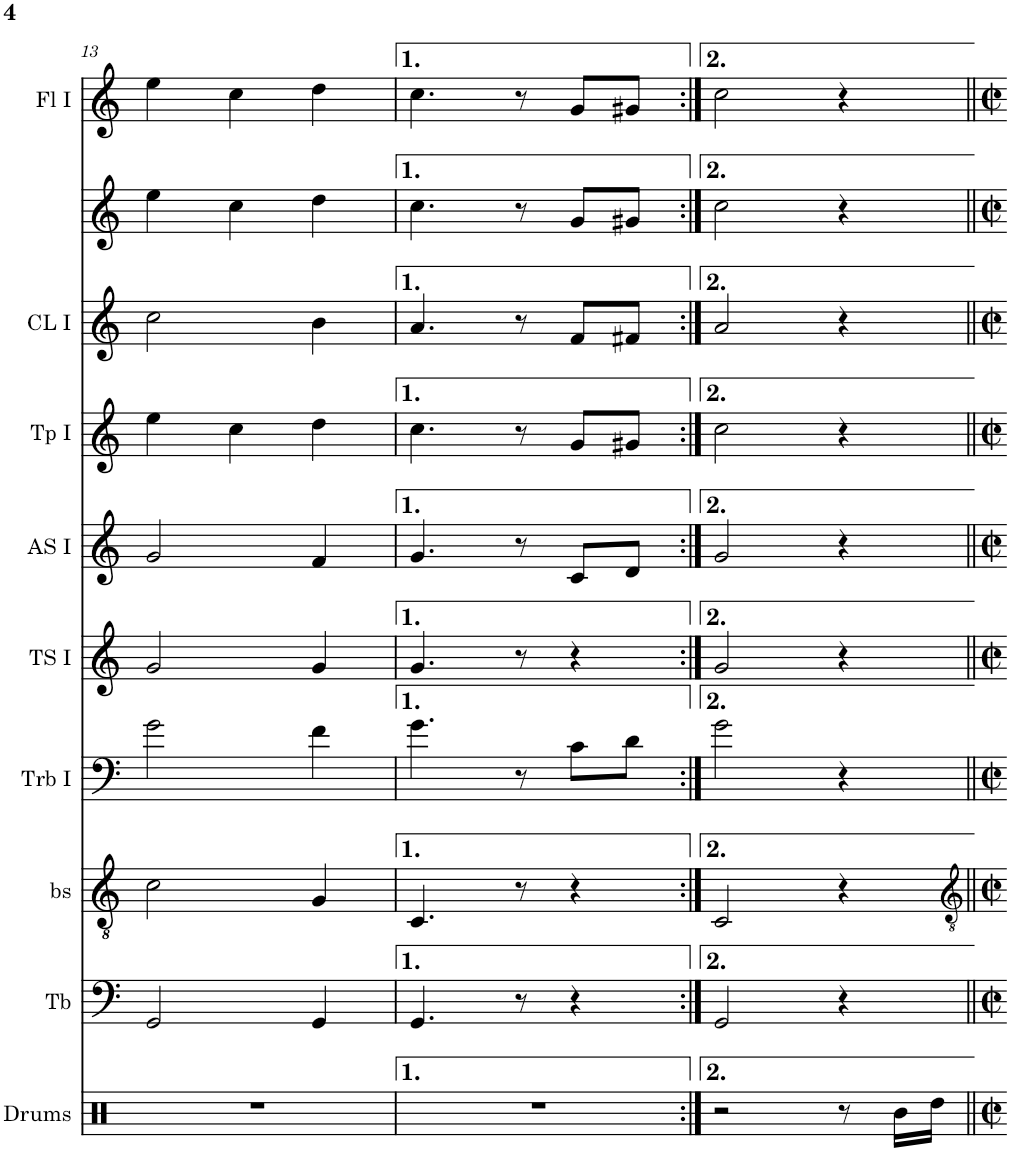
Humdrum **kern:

**kern	**kern	**kern	**kern	**kern	**kern	**kern	**kern	**kern	**kern
*part10	*part9	*part8	*part7	*part6	*part5	*part4	*part3	*part2	*part1
*staff10	*staff9	*staff8	*staff7	*staff6	*staff5	*staff4	*staff3	*staff2	*staff1
*I"Drums	*I"Tb	*I"bs	*I"Trb I	*I"TS I	*I"AS I	*I"Tp I	*I"CL I	*I"SS I	*I"Fl I
*I'Drums	*I'Tb	*I'bs	*I'Trb I	*I'TS I	*I'AS I	*I'Tp I	*I'CL I	*	*I'Fl I
!!LO:PB:g=z
*clefX	*clefF4	*clefGv2	*clefF4	*clefG2	*clefG2	*clefG2	*clefG2	*clefG2	*clefG2
*	*	*Trd12c21	*	*Trd8c14	*Trd5c9	*Trd1c2	*Trd1c2	*Trd1c2	*
*k[]	*k[]	*k[]	*k[]	*k[]	*k[]	*k[]	*k[]	*k[]	*k[]
*M3/4	*M3/4	*M3/4	*M3/4	*M3/4	*M3/4	*M3/4	*M3/4	*M3/4	*M3/4
=13	=13	=13	=13	=13	=13	=13	=13	=13	=13
2.r	2GG/	2c\	2g\	2g/	2g/	4ee\	2cc\	4ee\	4ee\
.	.	.	.	.	.	4cc\	.	4cc\	4cc\
.	4GG/	4G/	4f\	4g/	4f/	4dd\	4b\	4dd\	4dd\
=14	=14	=14	=14	=14	=14	=14	=14	=14	=14
2.r	4.GG/	4.C/	4.g\	4.g/	4.g/	4.cc\	4.a/	4.cc\	4.cc\
.	8r	8r	8r	8r	8r	8r	8r	8r	8r
.	4r	4r	8c\L	4r	8c/L	8g/L	8f/L	8g/L	8g/L
.	.	.	8d\J	.	8d/J	8g#X/J	8f#X/J	8g#X/J	8g#X/J
=15:|!	=15:|!	=15:|!	=15:|!	=15:|!	=15:|!	=15:|!	=15:|!	=15:|!	=15:|!
2r	2GG/	2C/	2g\	2g/	2g/	2cc\	2a/	2cc\	2cc\
8r	4r	4r	4r	4r	4r	4r	4r	4r	4r
16b\LL	.	.	.	.	.	.	.	.	.
16dd\JJ	.	.	.	.	.	.	.	.	.
=||	=||	=||	=||	=||	=||	=||	=||	=||	=||
*-	*-	*-	*-	*-	*-	*-	*-	*-	*-
